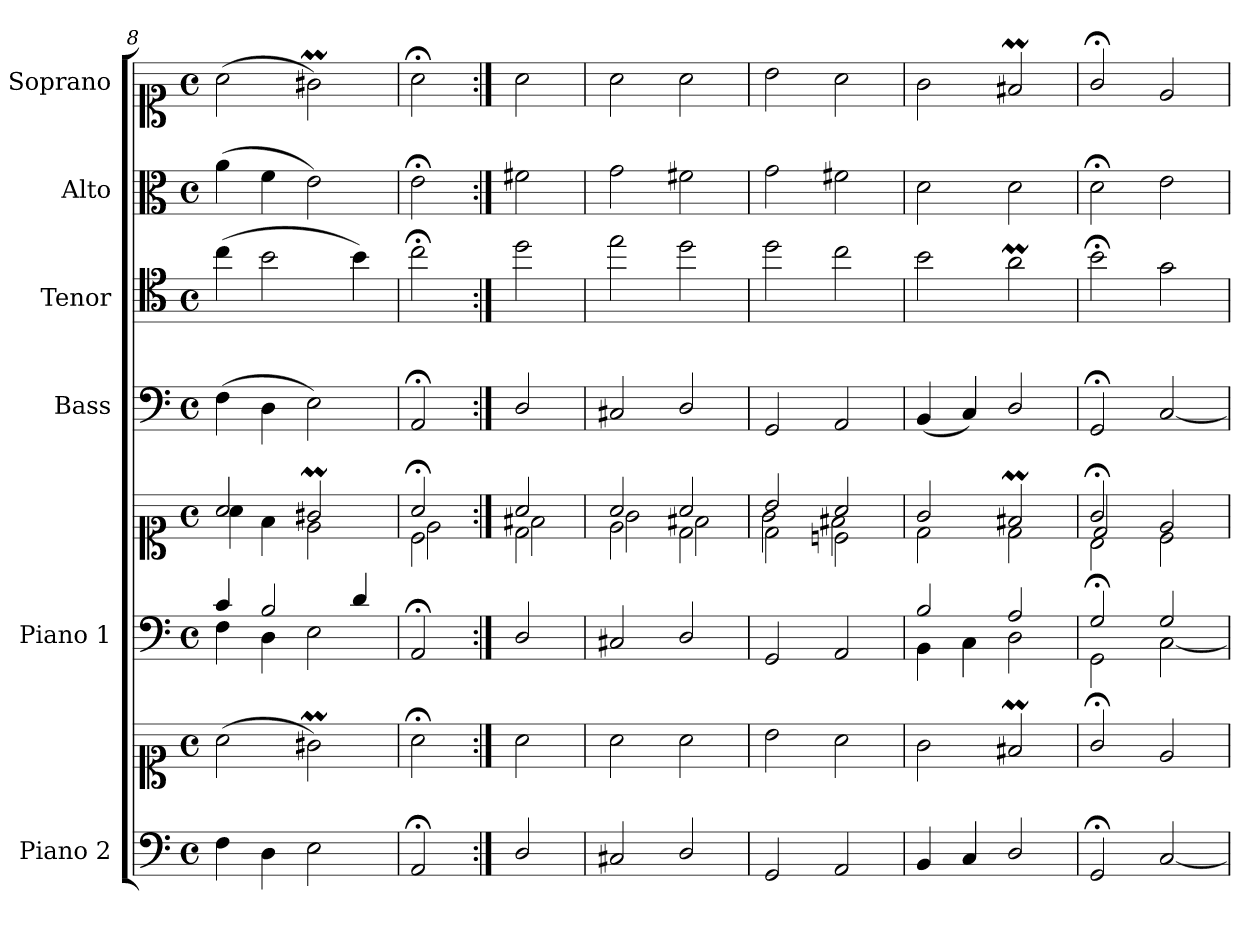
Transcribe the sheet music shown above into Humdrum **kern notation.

**kern	**kern	**kern	**kern	**kern	**kern	**kern	**kern
*part6	*part6	*part5	*part5	*part4	*part3	*part2	*part1
*staff8	*staff7	*staff6	*staff5	*staff4	*staff3	*staff2	*staff1
*I"Piano 2	*	*I"Piano 1	*	*I"Bass	*I"Tenor	*I"Alto	*I"Soprano
*I'Pno 2	*	*I'Pno 1	*	*I'B.	*I'T.	*I'A.	*I'S.
*clefF4	*clefC1	*clefF4	*clefC1	*clefF4	*clefC4	*clefC3	*clefC1
*	*	*	*	*	*ITrd7c12	*	*
*k[]	*k[]	*k[]	*k[]	*k[]	*k[]	*k[]	*k[]
*M4/4	*M4/4	*M4/4	*M4/4	*M4/4	*M4/4	*M4/4	*M4/4
*met(c)	*met(c)	*met(c)	*met(c)	*met(c)	*met(c)	*met(c)	*met(c)
=8	=8	=8	=8	=8	=8	=8	=8
*	*	*^	*^	*	*	*	*
4F\	(2a\	4c/	4F\	2a/	4a\	(4F\	(4c\	(4a\	(2a\
4D\	.	2B/	4D\	.	4f\	4D\	2B\	4f\	.
2E\	2g#Xm\)	.	2E\	2g#Xm/	2e\	2E\)	.	2e\)	2g#Xm\)
.	.	4d/	.	.	.	.	4B\)	.	.
*	*	*v	*v	*	*	*	*	*	*
=9	=9	=9	=9	=9	=9	=9	=9	=9
*	*	*	*	*^	*	*	*	*
2AA;/	2a;<\	2AA;/	2a;</	2c\	2e\	2AA;</	2c;<\	2e;<\	2a;<\
=10:|!	=10:|!	=10:|!	=10:|!	=10:|!	=10:|!	=10:|!	=10:|!	=10:|!	=10:|!
2D/	2a\	2D/	2a/	2d\	2f#X\	2D/	2d\	2f#X\	2a\
=11	=11	=11	=11	=11	=11	=11	=11	=11	=11
2C#X/	2a\	2C#X/	2a/	2e\	2g\	2C#X/	2e\	2g\	2a\
2D/	2a\	2D/	2a/	2d\	2f#X\	2D/	2d\	2f#X\	2a\
=12	=12	=12	=12	=12	=12	=12	=12	=12	=12
2GG/	2b\	2GG/	2b/	2d\	2g\	2GG/	2d\	2g\	2b\
2AA/	2a\	2AA/	2a/	2cn\	2f#X\	2AA/	2c\	2f#X\	2a\
*	*	*	*	*v	*v	*	*	*	*
=13	=13	=13	=13	=13	=13	=13	=13	=13
*	*	*^	*	*	*	*	*	*
4BB/	2g\	2B/	4BB\	2g/	2d\	(4BB/	2B\	2d\	2g\
4C/	.	.	4C\	.	.	4C/)	.	.	.
2D/	2f#Xm/	2A/	2D\	2f#Xm/	2d\	2D/	2AM\	2d\	2f#Xm/
!!LO:PB:g=z
=14	=14	=14	=14	=14	=14	=14	=14	=14	=14
*	*	*	*	*	*^	*	*	*	*
2GG;/	2g;</	2G;/	2GG\	2g;</	2B\	2d/	2GG;</	2B;<\	2d;<\	2g;</
[<2C/	2e/	2G/	[<2C\	2e/	2c\	2ryy	[<2C/	2G\	2e\	2e/
*	*	*v	*v	*	*	*	*	*	*	*
*	*	*	*v	*v	*v	*	*	*	*
=	=	=	=	=	=	=	=
*-	*-	*-	*-	*-	*-	*-	*-
